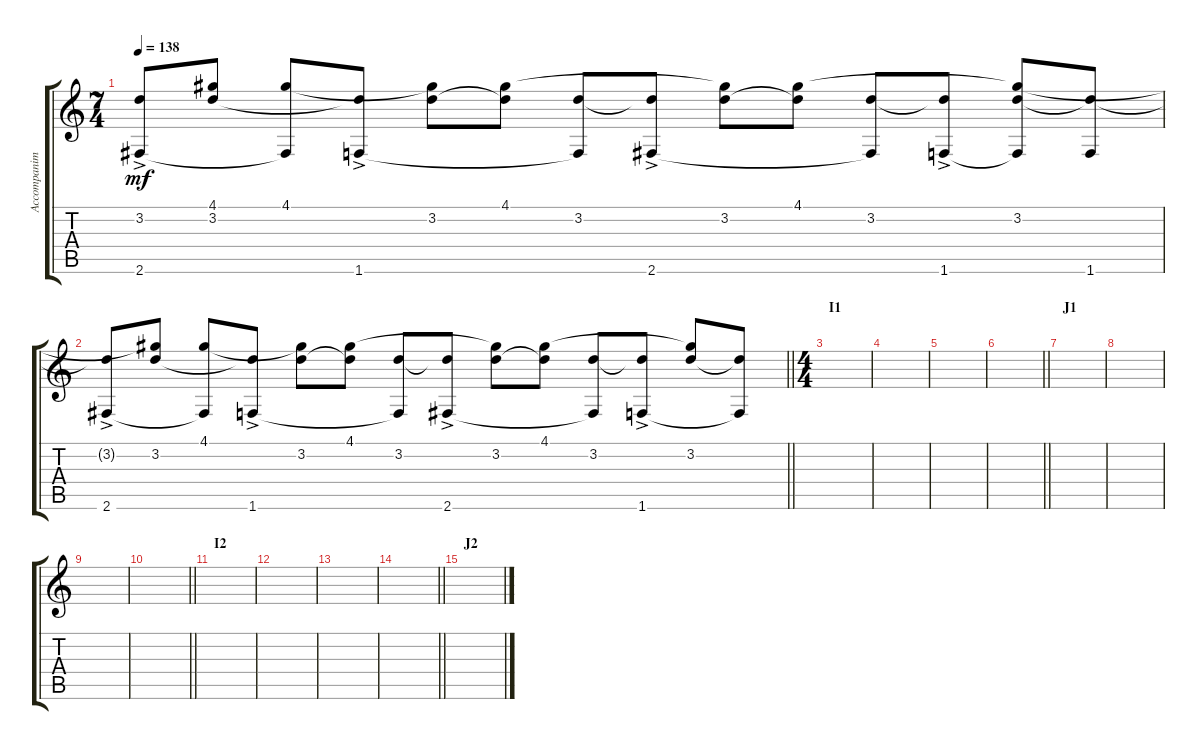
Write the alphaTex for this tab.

\track ("Accompaniment R" "Accompanim") {instrument acousticguitarsteel}
\staff {score tabs}
\tuning (E4 B3 G3 D3 A2 E2) {hide}
\ts (7 4)
\tempo 138
\clef g2
\ks c
(3.2{t} 2.6{ac}).8{dy mf} (4.1{t} 3.2).8 (4.1 2.6{t}).8 (3.2{t} 1.6{ac}).8 (4.1{t} 3.2).8 (4.1 3.2{t}).8 (3.2 1.6{t}).8 (3.2{t} 2.6{ac}).8 (4.1{t} 3.2).8 (4.1 3.2{t}).8 (3.2 2.6{t}).8 (3.2{t} 1.6{ac}).8 (4.1{t} 3.2 1.6{t}).8 (3.2{t} 1.6).8 |
\barLineRight lightlight
(3.2{t} 2.6{ac}).8 (4.1{t} 3.2).8 (4.1 2.6{t}).8 (3.2{t} 1.6{ac}).8 (4.1{t} 3.2).8 (4.1 3.2{t}).8 (3.2 1.6{t}).8 (3.2{t} 2.6{ac}).8 (4.1{t} 3.2).8 (4.1 3.2{t}).8 (3.2 2.6{t}).8 (3.2{t} 1.6{ac}).8 (4.1{t} 3.2).8 (3.2{t} 1.6{t}).8 |
\ts (4 4)
\section ("" "I1")
|
|
|
\barLineRight lightlight
|
\section ("" "J1")
|
|
|
\barLineRight lightlight
|
\section ("" "I2")
|
|
|
\barLineRight lightlight
|
\section ("" "J2")
